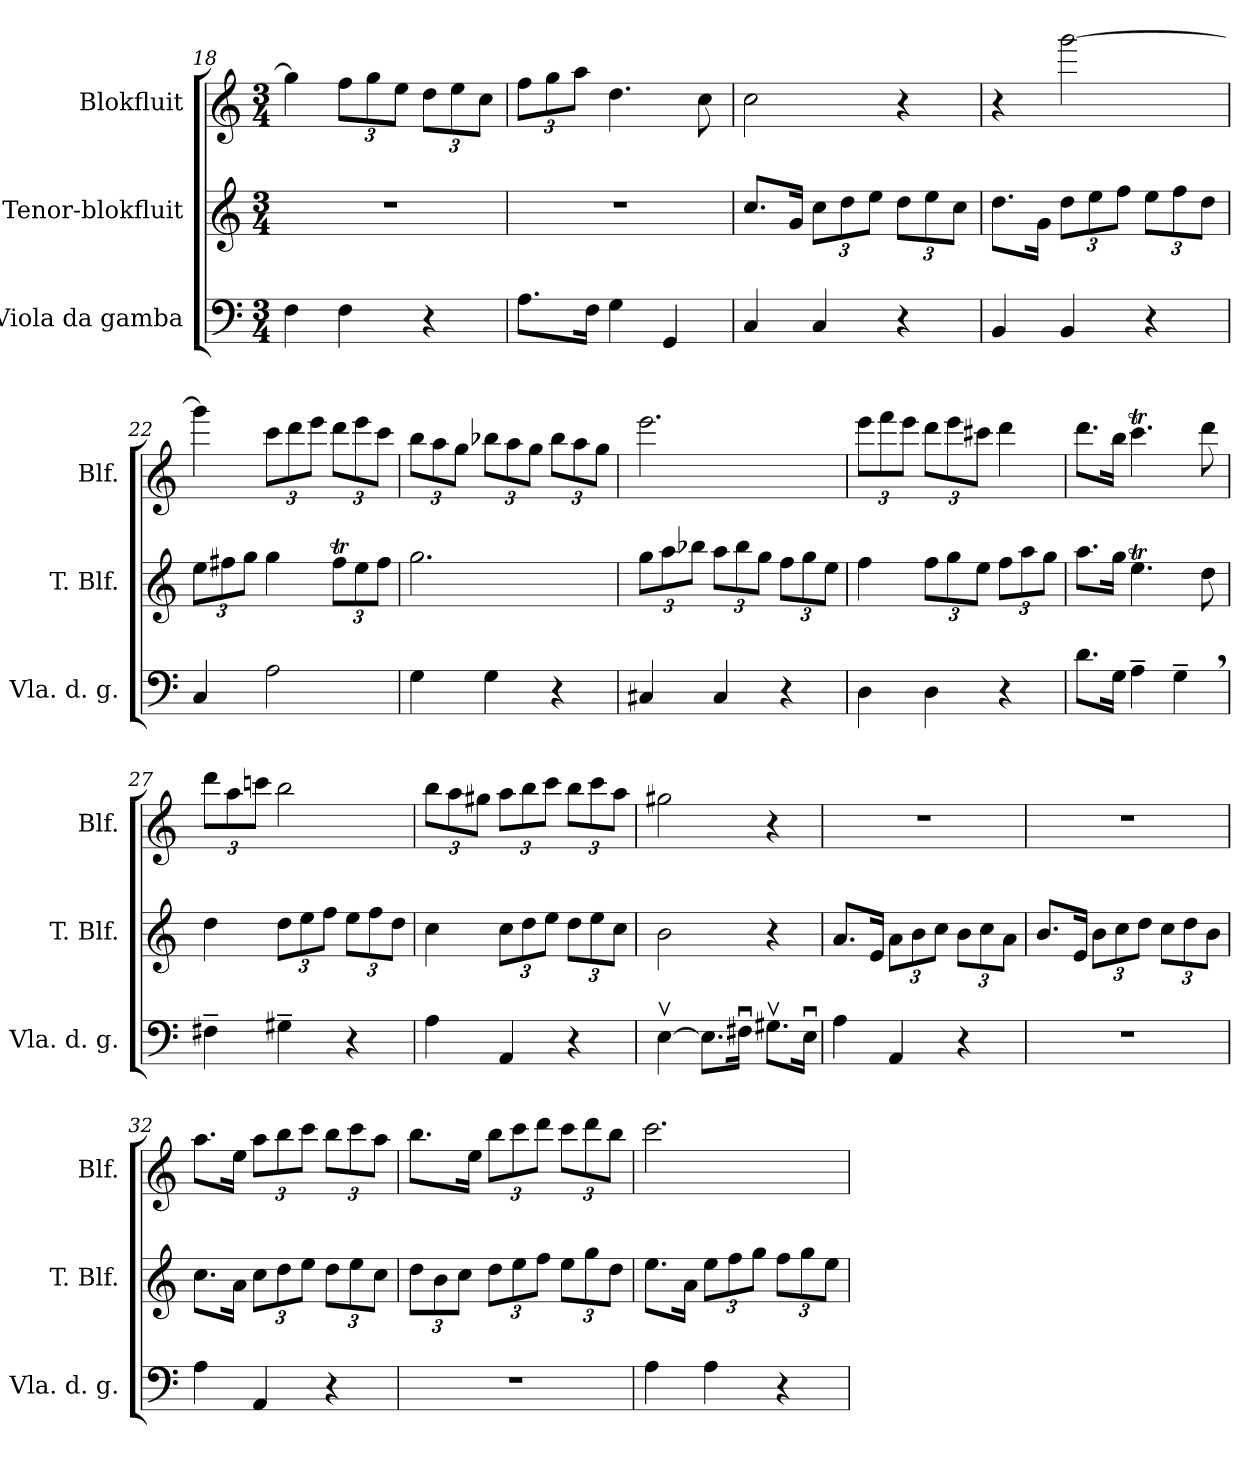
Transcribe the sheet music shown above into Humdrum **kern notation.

**kern	**kern	**kern
*part3	*part2	*part1
*staff3	*staff2	*staff1
*I"Viola da gamba	*I"Tenor-blokfluit	*I"Blokfluit
*I'Vla. d. g.	*I'T. Blf.	*I'Blf.
*clefF4	*clefG2	*clefG2
*k[]	*k[]	*k[]
*M3/4	*M3/4	*M3/4
=18	=18	=18
4F\	2.r	4gg\]
*	*	*Xbrackettup
4F\	.	12ff\L
.	.	12gg\
.	.	12ee\J
4r	.	12dd\L
.	.	12ee\
.	.	12cc\J
=19	=19	=19
8.A\L	2.r	12ff\L
.	.	12gg\
.	.	12aa\J
16F\Jk	.	.
4G\	.	4.dd\
4GG/	.	.
.	.	8cc\
=20	=20	=20
4C/	8.cc/L	2cc\
.	16g/Jk	.
*	*Xbrackettup	*
4C/	12cc\L	.
.	12dd\	.
.	12ee\J	.
4r	12dd\L	4r
.	12ee\	.
.	12cc\J	.
=21	=21	=21
4BB/	8.dd\L	4r
.	16g\Jk	.
4BB/	12dd\L	[2ggg\
.	12ee\	.
.	12ff\J	.
4r	12ee\L	.
.	12ff\	.
.	12dd\J	.
!!LO:LB:g=z
=22	=22	=22
4C/	12ee\L	4ggg\]
.	12ff#X\	.
.	12gg\J	.
2A\	4gg\	12ccc\L
.	.	12ddd\
.	.	12eee\J
.	12ff#t\L	12ddd\L
.	12ee\	12eee\
.	12ff#\J	12ccc\J
=23	=23	=23
4G\	2.gg\	12bb\L
.	.	12aa\
.	.	12gg\J
4G\	.	12bb-X\L
.	.	12aa\
.	.	12gg\J
4r	.	12bb-\L
.	.	12aa\
.	.	12gg\J
=24	=24	=24
4C#X/	12gg\L	2.eee\
.	12aa\	.
.	12bb-X\J	.
4C#/	12aa\L	.
.	12bb-\	.
.	12gg\J	.
4r	12ff\L	.
.	12gg\	.
.	12ee\J	.
!!LO:LB:g=z
=25	=25	=25
4D\	4ff\	12eee\L
.	.	12fff\
.	.	12eee\J
4D\	12ff\L	12ddd\L
.	12gg\	12eee\
.	12ee\J	12ccc#X\J
4r	12ff\L	4ddd\
.	12aa\	.
.	12gg\J	.
=26	=26	=26
8.d\L	8.aa\L	8.ddd\L
16G\Jk	16gg\Jk	16bb\Jk
4A~\	4.eet\	4.cccT\
4G~,\	.	.
.	8dd\	8ddd\
=27	=27	=27
4F#X~\	4dd\	12ddd\L
.	.	12aa\
.	.	12cccn\J
4G#X~\	12dd\L	2bb\
.	12ee\	.
.	12ff\J	.
4r	12ee\L	.
.	12ff\	.
.	12dd\J	.
!!LO:LB:g=z
=28	=28	=28
4A\	4cc\	12bb\L
.	.	12aa\
.	.	12gg#X\J
4AA/	12cc\L	12aa\L
.	12dd\	12bb\
.	12ee\J	12ccc\J
4r	12dd\L	12bb\L
.	12ee\	12ccc\
.	12cc\J	12aa\J
=29	=29	=29
[4Ev\	2b\	2gg#X\
8.E\L]	.	.
16F#Xu\Jk	.	.
8.G#Xv\L	4r	4r
16Eu\Jk	.	.
=30	=30	=30
4A\	8.a/L	2.r
.	16e/Jk	.
4AA/	12a\L	.
.	12b\	.
.	12cc\J	.
4r	12b\L	.
.	12cc\	.
.	12a\J	.
=31	=31	=31
2.r	8.b/L	2.r
.	16e/Jk	.
.	12b\L	.
.	12cc\	.
.	12dd\J	.
.	12cc\L	.
.	12dd\	.
.	12b\J	.
!!LO:PB:g=z
=32	=32	=32
4A\	8.cc\L	8.aa\L
.	16a\Jk	16ee\Jk
4AA/	12cc\L	12aa\L
.	12dd\	12bb\
.	12ee\J	12ccc\J
4r	12dd\L	12bb\L
.	12ee\	12ccc\
.	12cc\J	12aa\J
=33	=33	=33
2.r	12dd\L	8.bb\L
.	12b\	.
.	12cc\J	.
.	.	16ee\Jk
.	12dd\L	12bb\L
.	12ee\	12ccc\
.	12ff\J	12ddd\J
.	12ee\L	12ccc\L
.	12gg\	12ddd\
.	12dd\J	12bb\J
=34	=34	=34
4A\	8.ee\L	2.ccc\
.	16a\Jk	.
4A\	12ee\L	.
.	12ff\	.
.	12gg\J	.
4r	12ff\L	.
.	12gg\	.
.	12ee\J	.
=	=	=
*-	*-	*-
